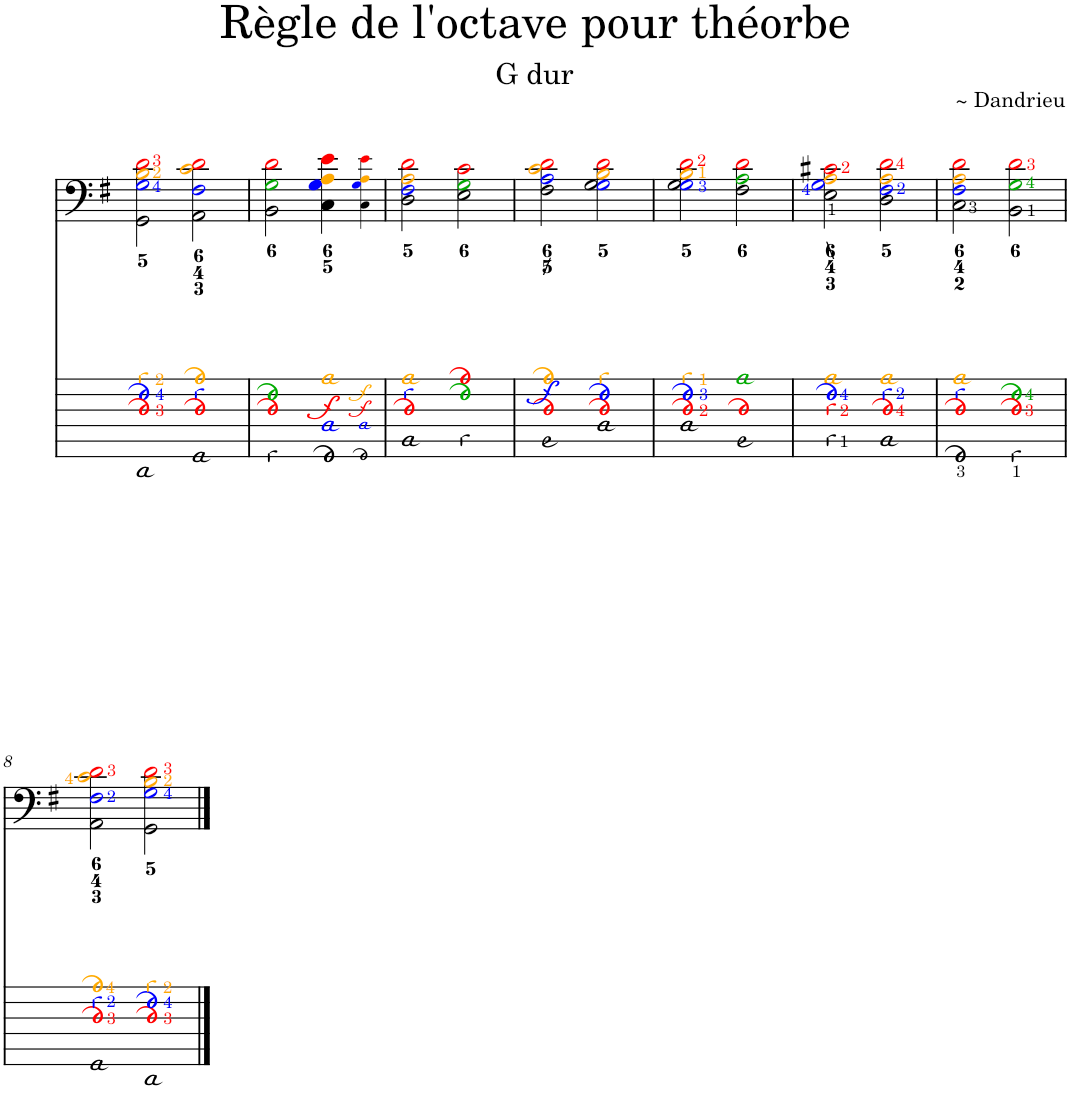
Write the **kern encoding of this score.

**kern	**kern
*part1	*part1
*staff2	*staff1
*I"Theorba	*
*I'Thb.	*
*stria6	*
*	*clefF4
*k[f#]	*k[f#]
=1	=1
2GG 2di 2Gj 2BZ	2GG\ 2Gj\ 2BZ\ 2di\
2AA 2di 2F#j 2cZ	2AA\ 2F#j\ 2cZ\ 2di\
=2	=2
2BB 2di 2GV	2BB\ 2GV\ 2di\
4C 4Gj 4ei 4AZ	4C\ 4Gj\ 4AZ\ 4ei\
4C! 4G!j 4e!i 4A!Z	4C!\ 4G!j\ 4A!Z\ 4e!i\
=3	=3
2D 2di 2F#j 2AZ	2D\ 2F#j\ 2AZ\ 2di\
2E 2GV 2ci	2E\ 2GV\ 2ci\
=4	=4
2F# 2di 2Aj 2cZ	2F#\ 2Aj\ 2cZ\ 2di\
2G 2di 2Gj 2BZ	2G\ 2Gj\ 2BZ\ 2di\
=5	=5
2G 2di 2Gj 2BZ	2G\ 2Gj\ 2BZ\ 2di\
2F# 2di 2AV	2F#\ 2AV\ 2di\
=6	=6
2E 2c#Xi 2Gj 2AZ	2E\< 2Gj\< 2AZ\< 2c#Xi\<
2D 2di 2F#j 2AZ	2D\ 2F#j\ 2AZ\ 2di\
=7	=7
2C 2di 2F#j 2AZ	2C\ 2F#j\ 2AZ\ 2di\
2BB 2di 2GV	2BB\ 2GV\ 2di\
!!LO:LB:g=z
=8	=8
2AA 2di 2F#j 2cZ	2AA\ 2F#j\ 2cZ\ 2di\
2GG 2di 2Gj 2BZ	2GG\ 2Gj\ 2BZ\ 2di\
==	==
*-	*-
